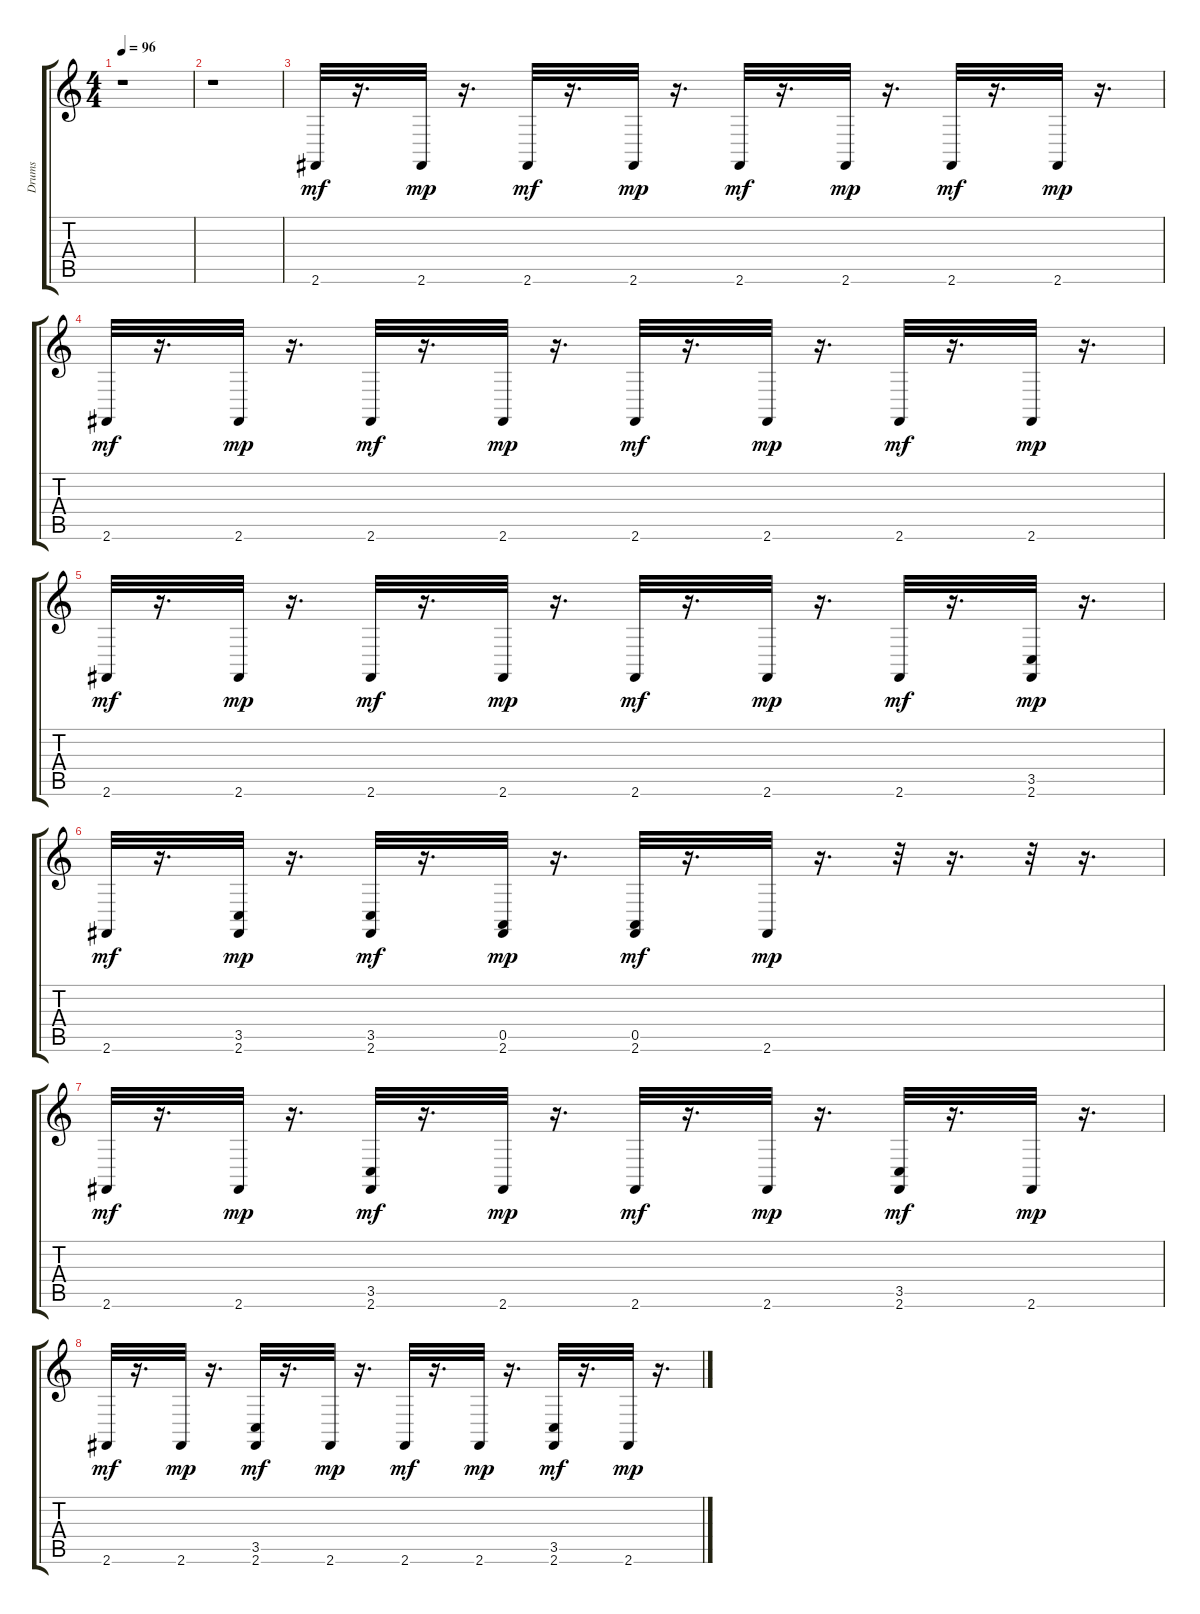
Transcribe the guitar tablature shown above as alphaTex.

\track ("Drums" "Drums") {instrument synthdrum}
\staff {score tabs}
\tuning (E4 B3 G3 D3 A2 E2) {hide}
\ts (4 4)
\tempo 96
\clef g2
\ks c
r.1{dy mf} |
r.1 |
2.6.32 r.16{d} 2.6.32{dy mp} r.16{d} 2.6.32{dy mf} r.16{d} 2.6.32{dy mp} r.16{d} 2.6.32{dy mf} r.16{d} 2.6.32{dy mp} r.16{d} 2.6.32{dy mf} r.16{d} 2.6.32{dy mp} r.16{d} |
2.6.32{dy mf} r.16{d} 2.6.32{dy mp} r.16{d} 2.6.32{dy mf} r.16{d} 2.6.32{dy mp} r.16{d} 2.6.32{dy mf} r.16{d} 2.6.32{dy mp} r.16{d} 2.6.32{dy mf} r.16{d} 2.6.32{dy mp} r.16{d} |
2.6.32{dy mf} r.16{d} 2.6.32{dy mp} r.16{d} 2.6.32{dy mf} r.16{d} 2.6.32{dy mp} r.16{d} 2.6.32{dy mf} r.16{d} 2.6.32{dy mp} r.16{d} 2.6.32{dy mf} r.16{d} (3.5 2.6).32{dy mp} r.16{d} |
2.6.32{dy mf} r.16{d} (3.5 2.6).32{dy mp} r.16{d} (3.5 2.6).32{dy mf} r.16{d} (0.5 2.6).32{dy mp} r.16{d} (0.5 2.6).32{dy mf} r.16{d} 2.6.32{dy mp} r.16{d} r.32 r.16{d} r.32 r.16{d} |
2.6.32{dy mf} r.16{d} 2.6.32{dy mp} r.16{d} (3.5 2.6).32{dy mf} r.16{d} 2.6.32{dy mp} r.16{d} 2.6.32{dy mf} r.16{d} 2.6.32{dy mp} r.16{d} (3.5 2.6).32{dy mf} r.16{d} 2.6.32{dy mp} r.16{d} |
2.6.32{dy mf} r.16{d} 2.6.32{dy mp} r.16{d} (3.5 2.6).32{dy mf} r.16{d} 2.6.32{dy mp} r.16{d} 2.6.32{dy mf} r.16{d} 2.6.32{dy mp} r.16{d} (3.5 2.6).32{dy mf} r.16{d} 2.6.32{dy mp} r.16{d}
